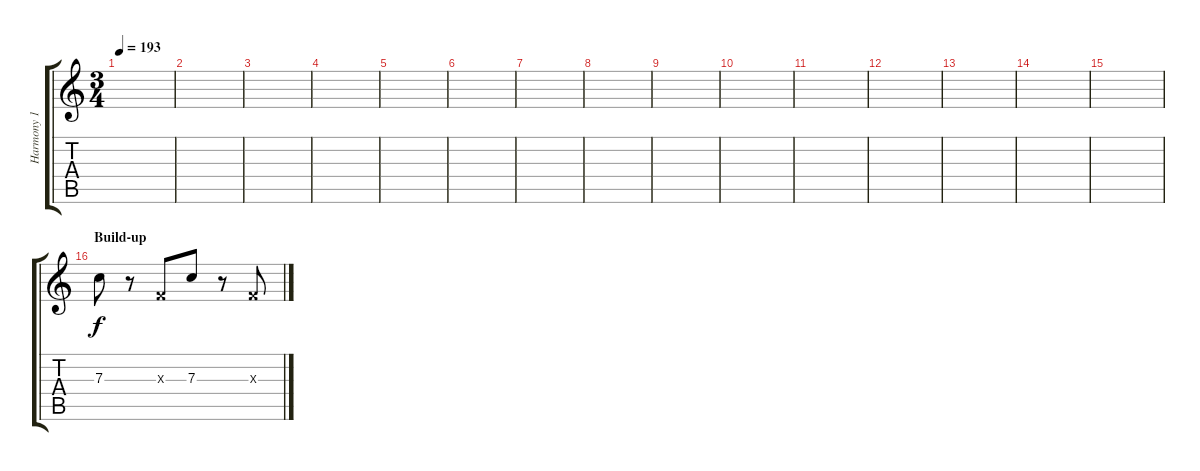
\track ("Harmony 1" "Harmony 1") {instrument distortionguitar}
\staff {score tabs}
\tuning (D4 A3 F3 C3 G2 C2) {hide}
\ts (3 4)
\tempo 193
\clef g2
\ks c
|
|
|
|
|
|
|
|
|
|
|
|
|
|
|
\section ("" "Build-up")
7.3.8 r.8 0.3{x}.8 7.3.8 r.8 0.3{x}.8
